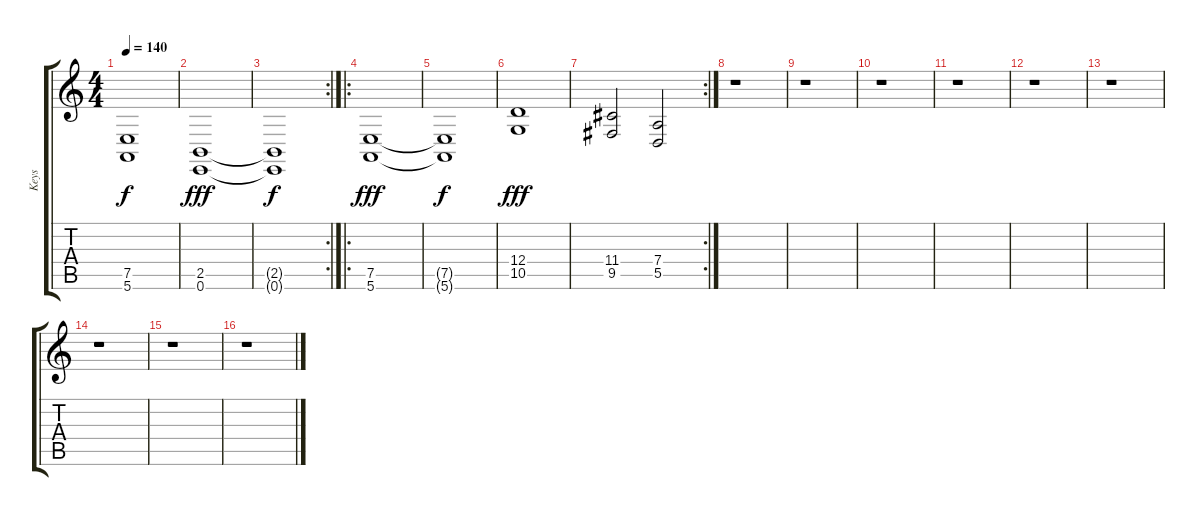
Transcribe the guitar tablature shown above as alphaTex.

\track ("Keys" "Keys") {instrument fx7echoes}
\staff {score tabs}
\tuning (E4 B3 G3 D3 A2 E2) {hide}
\ts (4 4)
\tempo 140
\clef g2
\ks c
(7.5{t} 5.6{t}).1{dy f} |
(2.5 0.6).1{dy fff} |
\rc 2
(2.5{t} 0.6{t}).1{dy f} |
\ro
(7.5 5.6).1{dy fff} |
(7.5{t} 5.6{t}).1{dy f} |
(12.4 10.5).1{dy fff} |
\rc 2
(11.4 9.5).2 (7.4 5.5).2 |
r.1 |
r.1 |
r.1 |
r.1 |
r.1 |
r.1 |
r.1 |
r.1 |
r.1
